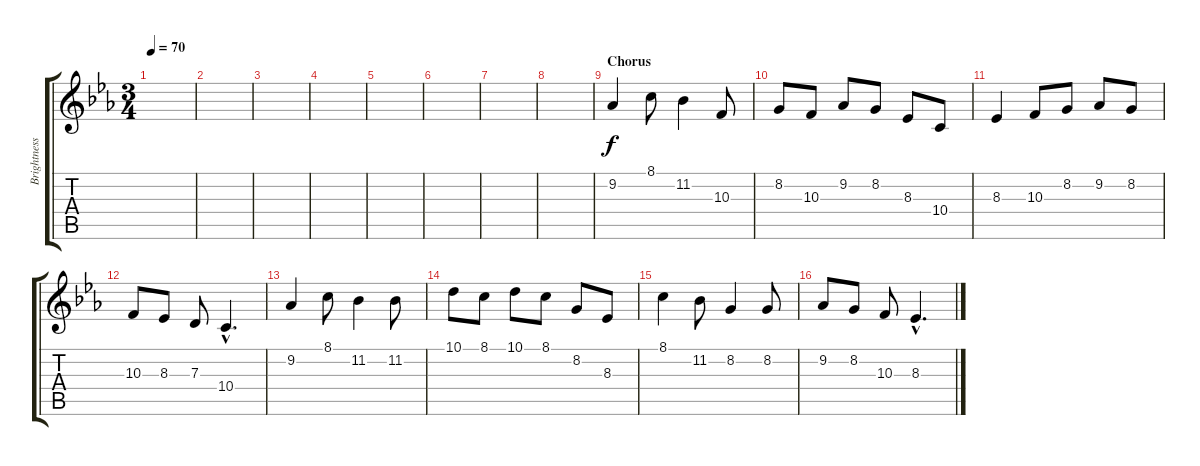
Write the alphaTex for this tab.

\track ("Brightness (High Keys)" "Brightness") {instrument fx5brightness}
\staff {score tabs}
\tuning (E4 B3 G3 D3 A2 E2) {hide}
\ts (3 4)
\tempo 70
\clef g2
\ks cminor
|
|
|
|
|
|
|
|
\section ("" "Chorus")
9.2.4{volume 14} 8.1.8 11.2.4 10.3.8 |
8.2.8 10.3.8 9.2.8 8.2.8 8.3.8 10.4.8 |
8.3.4 10.3.8 8.2.8 9.2.8 8.2.8 |
10.3.8 8.3.8 7.3.8 10.4{hac}.4{d} |
9.2.4 8.1.8 11.2.4 11.2.8 |
10.1.8 8.1.8 10.1.8 8.1.8 8.2.8 8.3.8 |
8.1.4 11.2.8 8.2.4 8.2.8 |
9.2.8 8.2.8 10.3.8 8.3{hac}.4{d}
